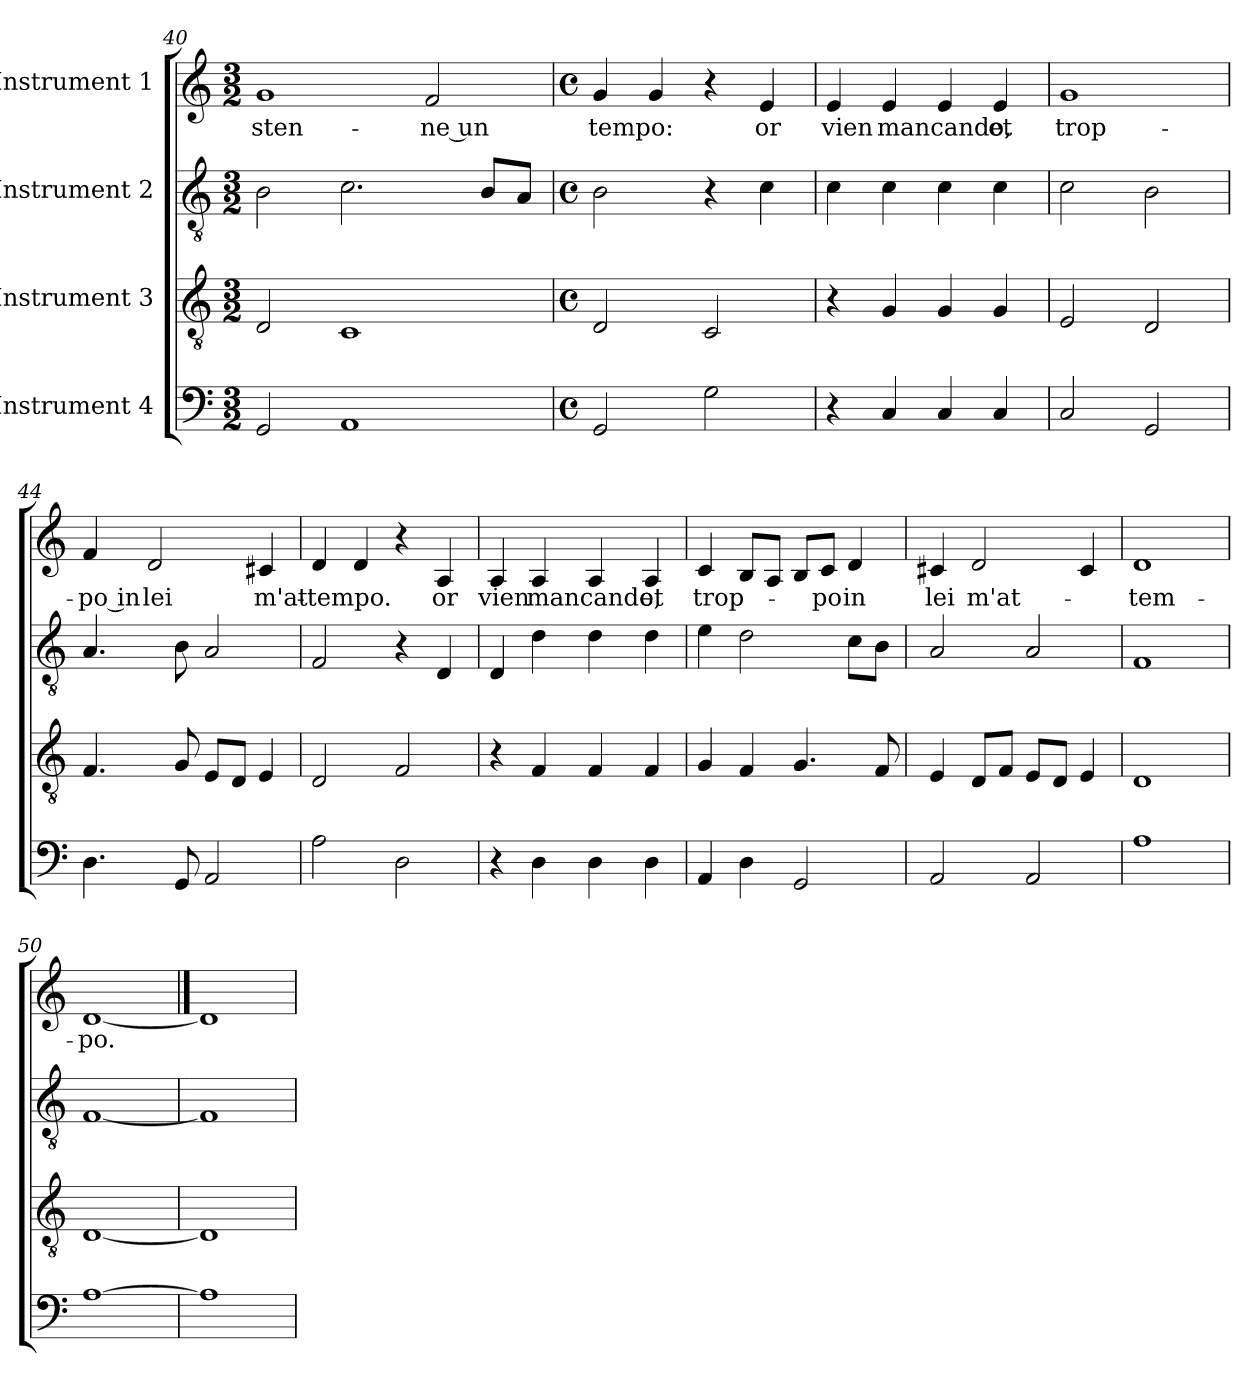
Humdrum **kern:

**kern	**kern	**kern	**kern	**text
*part4	*part3	*part2	*part1	*part1
*staff4	*staff3	*staff2	*staff1	*staff1
*I"Instrument 4	*I"Instrument 3	*I"Instrument 2	*I"Instrument 1	*
*clefF4	*clefGv2	*clefGv2	*clefG2	*
*M3/2	*M3/2	*M3/2	*M3/2	*
=40	=40	=40	=40	=40
!	!	!	!	!LO:LY:b:cj
2GG/	2D/	2B\	1g	-sten-
1AA	1C	2.c\	.	.
!	!	!	!	!LO:LY:b:rj
.	.	.	2f/	-ne un
.	.	8B/L	.	.
.	.	8A/J	.	.
=41	=41	=41	=41	=41
*M4/4	*M4/4	*M4/4	*M4/4	*
*met(c)	*met(c)	*met(c)	*met(c)	*
!	!	!	!	!LO:LY:b:cj
2GG/	2D/	2B\	4g/	tempo:
.	.	.	4g/	.
2G\	2C/	4r	4r	.
!	!	!	!	!LO:LY:b:cj
.	.	4c\	4e/	or
=42	=42	=42	=42	=42
!	!	!	!	!LO:LY:b:cj
4r	4r	4c\	4e/	vien
!	!	!	!	!LO:LY:b
4C/	4G/	4c\	4e/	mancando,
4C/	4G/	4c\	4e/	.
!	!	!	!	!LO:LY:b
4C/	4G/	4c\	4e/	et
!!LO:LB:g=z
=43	=43	=43	=43	=43
!	!	!	!	!LO:LY:b:cj
2C/	2E/	2c\	1g	trop-
2GG/	2D/	2B\	.	.
=44	=44	=44	=44	=44
!	!	!	!	!LO:LY:b:rj
4.D\	4.F/	4.A/	4f/	-po in
!	!	!	!	!LO:LY:b:cj
.	.	.	2d/	lei
8GG/	8G/	8B\	.	.
2AA/	8E/L	2A/	.	.
.	8D/J	.	.	.
!	!	!	!	!LO:LY:b:cj
.	4E/	.	4c#/	m'at-
=45	=45	=45	=45	=45
!	!	!	!	!LO:LY:b:cj
2A\	2D/	2F/	4d/	-tempo.
.	.	.	4d/	.
2D\	2F/	4r	4r	.
!	!	!	!	!LO:LY:b:cj
.	.	4D/	4A/	or
=46	=46	=46	=46	=46
!	!	!	!	!LO:LY:b:cj
4r	4r	4D/	4A/	vien
!	!	!	!	!LO:LY:b
4D\	4F/	4d\	4A/	mancando,
4D\	4F/	4d\	4A/	.
!	!	!	!	!LO:LY:b
4D\	4F/	4d\	4A/	et
=47	=47	=47	=47	=47
!	!	!	!	!LO:LY:b
4AA/	4G/	4e\	4c/	trop-
4D\	4F/	2d\	8B/L	.
.	.	.	8A/J	.
2GG/	4.G/	.	8B/L	.
!	!	!	!	!LO:LY:b
.	.	.	8c/J	-po
!	!	!	!	!LO:LY:b
.	.	8c\L	4d/	in
.	8F/	8B\J	.	.
=48	=48	=48	=48	=48
!	!	!	!	!LO:LY:b:cj
2AA/	4E/	2A/	4c#/	lei
!	!	!	!	!LO:LY:b
.	8D/L	.	2d/	m'at-
.	8F/J	.	.	.
2AA/	8E/L	2A/	.	.
.	8D/J	.	.	.
.	4E/	.	4c#/	.
=49	=49	=49	=49	=49
!	!	!	!	!LO:LY:b:cj
1A	1D	1F	1d	-tem-
=50	=50	=50	=50	=50
!	!	!	!	!LO:LY:b:cj
[1A	[1D	[1F	[1d	-po.
=51	=51	=51	==51	==51
1A]	1D]	1F]	1d]	.
=	=	=	=	=
*-	*-	*-	*-	*-
